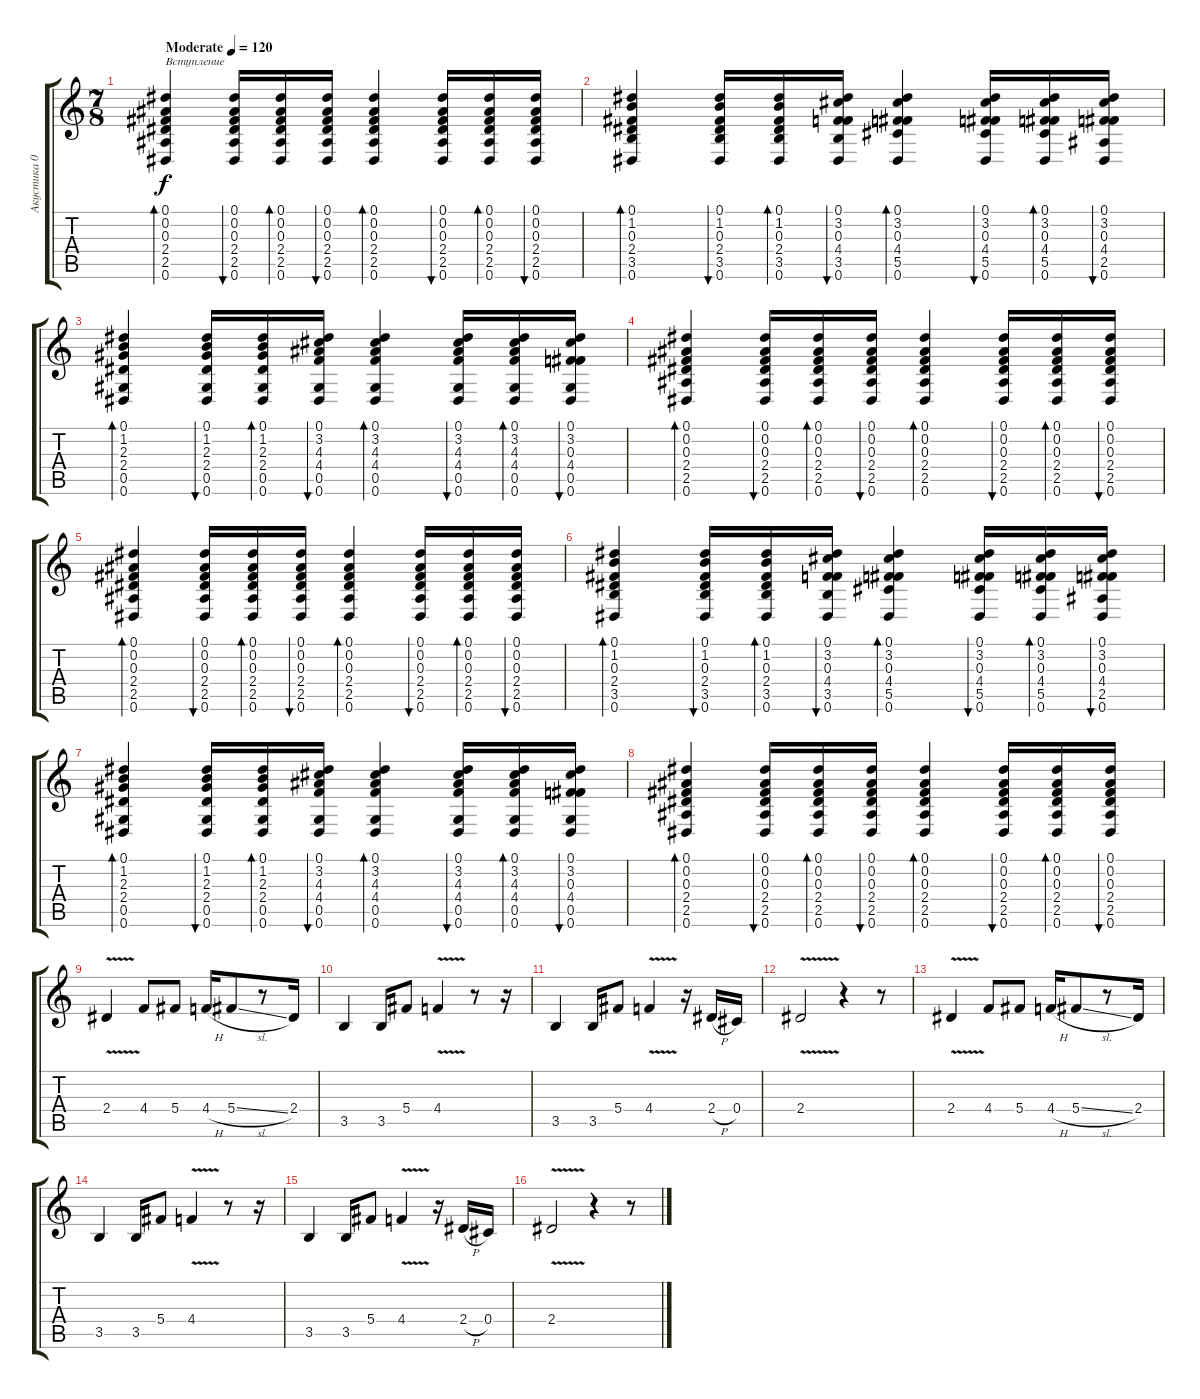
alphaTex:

\track ("Акустика 02" "Акустика 0") {instrument acousticguitarsteel}
\staff {score tabs}
\tuning (Eb4 Bb3 Gb3 Db3 Ab2 Eb2) {hide}
\ts (7 8)
\tempo (120 "Moderate")
\tempo 115
\tempo (120 "Moderate")
\clef g2
\ks c
(0.1 0.2 0.3 2.4 2.5 0.6).4{bd 30 txt "Вступление" dy f instrument acousticguitarsteel} (0.1 0.2 0.3 2.4 2.5 0.6).16{bu 30} (0.1 0.2 0.3 2.4 2.5 0.6).16{bd 30} (0.1 0.2 0.3 2.4 2.5 0.6).16{bu 30} (0.1 0.2 0.3 2.4 2.5 0.6).4{bd 30} (0.1 0.2 0.3 2.4 2.5 0.6).16{bu 30} (0.1 0.2 0.3 2.4 2.5 0.6).16{bd 30} (0.1 0.2 0.3 2.4 2.5 0.6).16{bu 30} |
(0.1 1.2 0.3 2.4 3.5 0.6).4{bd 30} (0.1 1.2 0.3 2.4 3.5 0.6).16{bu 30} (0.1 1.2 0.3 2.4 3.5 0.6).16{bd 30} (0.1 3.2 0.3 4.4 3.5 0.6).16{bu 30} (0.1 3.2 0.3 4.4 5.5 0.6).4{bd 30} (0.1 3.2 0.3 4.4 5.5 0.6).16{bu 30} (0.1 3.2 0.3 4.4 5.5 0.6).16{bd 30} (0.1 3.2 0.3 4.4 2.5 0.6).16{bu 30} |
(0.1 1.2 2.3 2.4 0.5 0.6).4{bd 30} (0.1 1.2 2.3 2.4 0.5 0.6).16{bu 30} (0.1 1.2 2.3 2.4 0.5 0.6).16{bd 30} (0.1 3.2 4.3 4.4 0.5 0.6).16{bu 30} (0.1 3.2 4.3 4.4 0.5 0.6).4{bd 30} (0.1 3.2 4.3 4.4 0.5 0.6).16{bu 30} (0.1 3.2 4.3 4.4 0.5 0.6).16{bd 30} (0.1 3.2 0.3 4.4 0.5 0.6).16{bu 30} |
(0.1 0.2 0.3 2.4 2.5 0.6).4{bd 30} (0.1 0.2 0.3 2.4 2.5 0.6).16{bu 30} (0.1 0.2 0.3 2.4 2.5 0.6).16{bd 30} (0.1 0.2 0.3 2.4 2.5 0.6).16{bu 30} (0.1 0.2 0.3 2.4 2.5 0.6).4{bd 30} (0.1 0.2 0.3 2.4 2.5 0.6).16{bu 30} (0.1 0.2 0.3 2.4 2.5 0.6).16{bd 30} (0.1 0.2 0.3 2.4 2.5 0.6).16{bu 30} |
(0.1 0.2 0.3 2.4 2.5 0.6).4{bd 30} (0.1 0.2 0.3 2.4 2.5 0.6).16{bu 30} (0.1 0.2 0.3 2.4 2.5 0.6).16{bd 30} (0.1 0.2 0.3 2.4 2.5 0.6).16{bu 30} (0.1 0.2 0.3 2.4 2.5 0.6).4{bd 30} (0.1 0.2 0.3 2.4 2.5 0.6).16{bu 30} (0.1 0.2 0.3 2.4 2.5 0.6).16{bd 30} (0.1 0.2 0.3 2.4 2.5 0.6).16{bu 30} |
(0.1 1.2 0.3 2.4 3.5 0.6).4{bd 30} (0.1 1.2 0.3 2.4 3.5 0.6).16{bu 30} (0.1 1.2 0.3 2.4 3.5 0.6).16{bd 30} (0.1 3.2 0.3 4.4 3.5 0.6).16{bu 30} (0.1 3.2 0.3 4.4 5.5 0.6).4{bd 30} (0.1 3.2 0.3 4.4 5.5 0.6).16{bu 30} (0.1 3.2 0.3 4.4 5.5 0.6).16{bd 30} (0.1 3.2 0.3 4.4 2.5 0.6).16{bu 30} |
(0.1 1.2 2.3 2.4 0.5 0.6).4{bd 30} (0.1 1.2 2.3 2.4 0.5 0.6).16{bu 30} (0.1 1.2 2.3 2.4 0.5 0.6).16{bd 30} (0.1 3.2 4.3 4.4 0.5 0.6).16{bu 30} (0.1 3.2 4.3 4.4 0.5 0.6).4{bd 30} (0.1 3.2 4.3 4.4 0.5 0.6).16{bu 30} (0.1 3.2 4.3 4.4 0.5 0.6).16{bd 30} (0.1 3.2 0.3 4.4 0.5 0.6).16{bu 30} |
(0.1 0.2 0.3 2.4 2.5 0.6).4{bd 30} (0.1 0.2 0.3 2.4 2.5 0.6).16{bu 30} (0.1 0.2 0.3 2.4 2.5 0.6).16{bd 30} (0.1 0.2 0.3 2.4 2.5 0.6).16{bu 30} (0.1 0.2 0.3 2.4 2.5 0.6).4{bd 30} (0.1 0.2 0.3 2.4 2.5 0.6).16{bu 30} (0.1 0.2 0.3 2.4 2.5 0.6).16{bd 30} (0.1 0.2 0.3 2.4 2.5 0.6).16{bu 30} |
2.4{v}.4{volume 16} 4.4.8 5.4.8 4.4{h}.16 5.4{sl}.8 r.8 2.4.16 |
3.5.4 3.5.16 5.4.8 4.4{v}.4 r.8 r.16 |
3.5.4 3.5.16 5.4.8 4.4{v}.4 r.16 2.4{h}.16 0.4.16 |
2.4{v}.2 r.4 r.8 |
2.4{v}.4 4.4.8 5.4.8 4.4{h}.16 5.4{sl}.8 r.8 2.4.16 |
3.5.4 3.5.16 5.4.8 4.4{v}.4 r.8 r.16 |
3.5.4 3.5.16 5.4.8 4.4{v}.4 r.16 2.4{h}.16 0.4.16 |
2.4{v}.2 r.4 r.8
